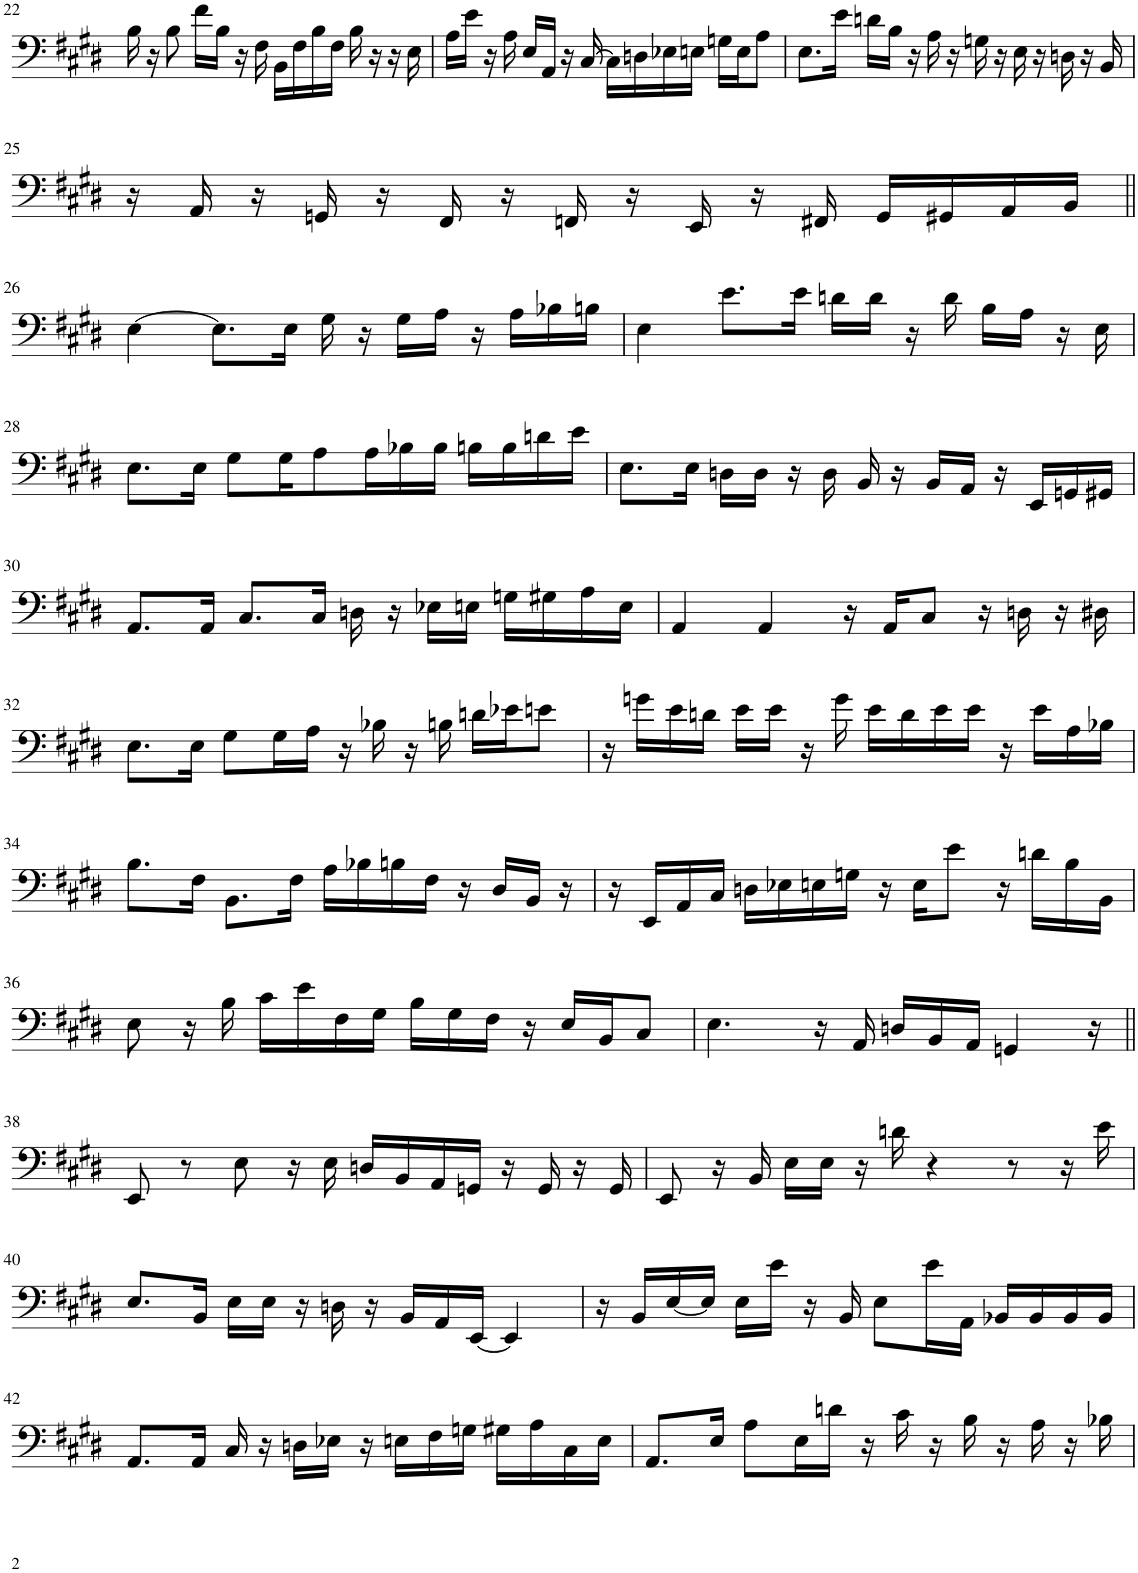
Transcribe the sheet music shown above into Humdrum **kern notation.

**kern
*part1
*staff1
*I"Electric Bass
!!LO:PB:g=z
*clefF4
*Trd7c12
*k[f#c#g#d#]
*M4/4
=22
16B\
16r
8B\
16f#\LL
16B\JJ
16r
16F#\
16BB\LL
16F#\
16B\
16F#\JJ
16B\
16r
16r
16E\
=23
16A\LL
16e\JJ
16r
16A\
16E/LL
16AA/JJ
16r
[16C#/
16C#\LL]
16Dn\
16E-X\
16En\JJ
16Gn\LL
16E\J
8A\J
=24
8.E\L
16e\Jk
16dn\LL
16B\JJ
16r
16A\
16r
16Gn\
16r
16E\
16r
16Dn\
16r
16BB/
!!LO:LB:g=z
=25
16r
16AA/
16r
16GGn/
16r
16FF#/
16r
16FFn/
16r
16EE/
16r
16FF#X/
16GG/LL
16GG#X/
16AA/
16BB/JJ
!!LO:LB:g=z
=26||
[4E\
8.E\L]
16E\Jk
16G#\
16r
16G#\LL
16A\JJ
16r
16A\LL
16B-X\
16Bn\JJ
=27
4E\
8.e\L
16e\Jk
16dn\LL
16d\JJ
16r
16d\
16B\LL
16A\JJ
16r
16E\
!!LO:LB:g=z
=28
8.E\L
16E\Jk
8G#\L
16G#\K
8A\
16A\L
16B-X\
16B-\JJ
16Bn\LL
16B\
16dn\
16e\JJ
=29
8.E\L
16E\Jk
16Dn\LL
16D\JJ
16r
16D\
16BB/
16r
16BB/LL
16AA/JJ
16r
16EE/LL
16GGn/
16GG#X/JJ
!!LO:LB:g=z
=30
8.AA/L
16AA/Jk
8.C#/L
16C#/Jk
16Dn\
16r
16E-X\LL
16En\JJ
16Gn\LL
16G#X\
16A\
16E\JJ
=31
4AA/
4AA/
16r
16AA/KL
8C#/J
16r
16Dn\
16r
16D#X\
!!LO:LB:g=z
=32
8.E\L
16E\Jk
8G#\L
16G#\L
16A\JJ
16r
16B-X\
16r
16Bn\
16dn\LL
16e-X\J
8en\J
=33
16r
16gn\LL
16e\
16dn\JJ
16e\LL
16e\JJ
16r
16g\
16e\LL
16d\
16e\
16e\JJ
16r
16e\LL
16A\
16B-X\JJ
!!LO:LB:g=z
=34
8.B\L
16F#\Jk
8.BB\L
16F#\Jk
16A\LL
16B-X\
16Bn\
16F#\JJ
16r
16D#/LL
16BB/JJ
16r
=35
16r
16EE/LL
16AA/
16C#/JJ
16Dn\LL
16E-X\
16En\
16Gn\JJ
16r
16E\KL
8e\J
16r
16dn\LL
16B\
16BB\JJ
!!LO:LB:g=z
=36
8E\
16r
16B\
16c#\LL
16e\
16F#\
16G#\JJ
16B\LL
16G#\
16F#\JJ
16r
16E/LL
16BB/J
8C#/J
=37
4.E\
16r
16AA/
16Dn/LL
16BB/
16AA/JJ
4GGn/
16r
!!LO:LB:g=z
=38||
8EE/
8r
8E\
16r
16E\
16Dn/LL
16BB/
16AA/
16GGn/JJ
16r
16GG/
16r
16GG/
=39
8EE/
16r
16BB/
16E\LL
16E\JJ
16r
16dn\
4r
8r
16r
16e\
!!LO:LB:g=z
=40
8.E/L
16BB/Jk
16E\LL
16E\JJ
16r
16Dn\
16r
16BB/LL
16AA/
[16EE/JJ
4EE/]
=41
16r
16BB/LL
[16E/
16E/JJ]
16E\LL
16e\JJ
16r
16BB/
8E\L
16e\L
16AA\JJ
16BB-X/LL
16BB-/
16BB-/
16BB-/JJ
!!LO:LB:g=z
=42
8.AA/L
16AA/Jk
16C#/
16r
16Dn\LL
16E-X\JJ
16r
16En\LL
16F#\
16Gn\JJ
16G#X\LL
16A\
16C#\
16E\JJ
=43
8.AA/L
16E/Jk
8A\L
16E\L
16dn\JJ
16r
16c#\
16r
16B\
16r
16A\
16r
16B-X\
=
*-
